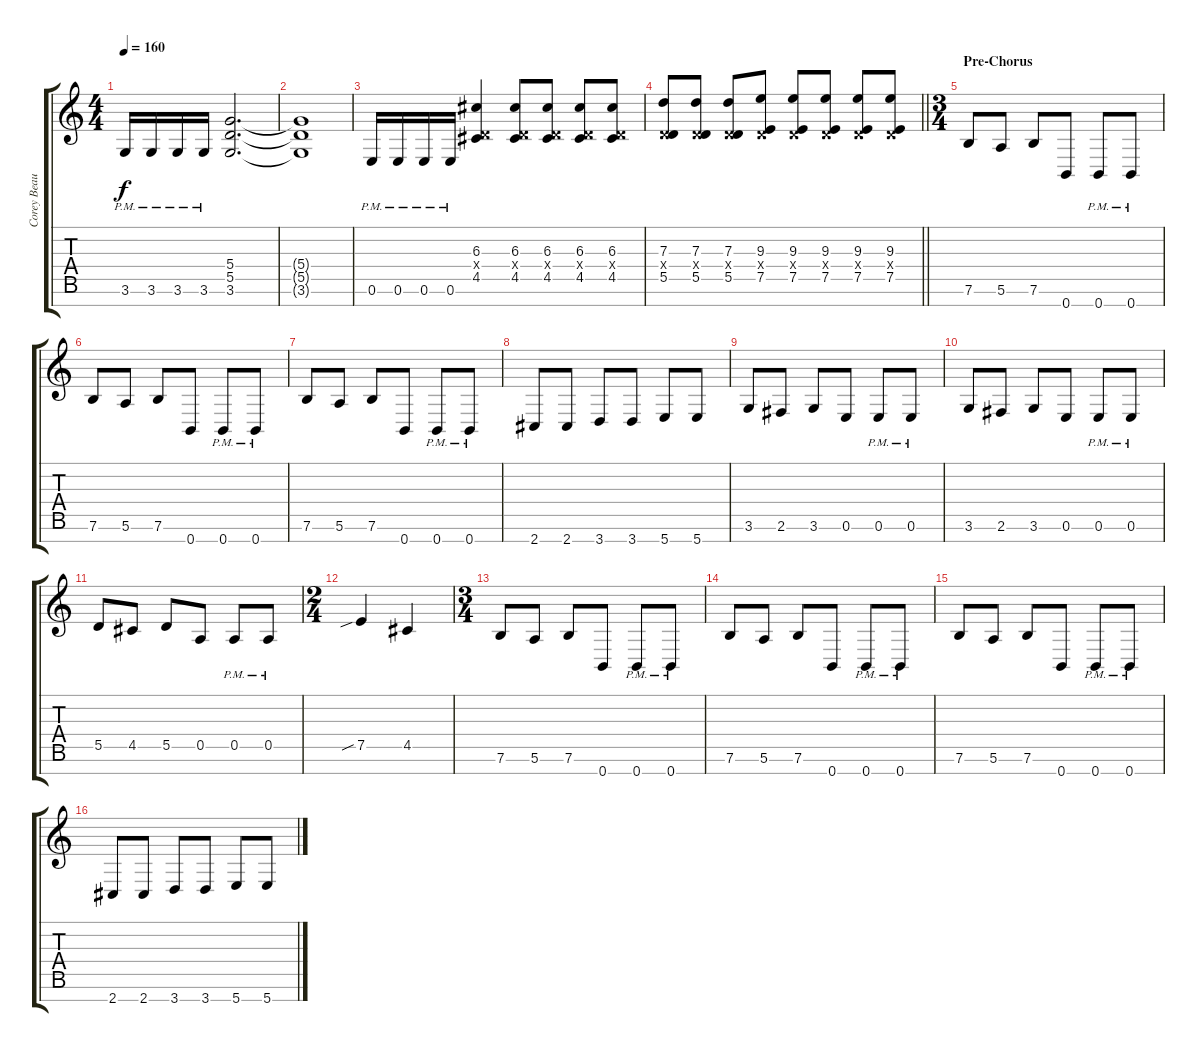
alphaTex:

\track ("Corey Beaulieu" "Corey Beau") {instrument distortionguitar}
\staff {score tabs}
\tuning (E4 B3 G3 D3 A2 E2 B1) {hide}
\ts (4 4)
\tempo 160
\clef g2
\ks c
3.6{pm}.16{dy f} 3.6{pm}.16 3.6{pm}.16 3.6{pm}.16 (5.4 5.5 3.6).2{d} |
(5.4{t} 5.5{t} 3.6{t}).1 |
0.6{pm}.16 0.6{pm}.16 0.6{pm}.16 0.6{pm}.16 (6.3 0.4{x} 4.5).4 (6.3 0.4{x} 4.5).8 (6.3 0.4{x} 4.5).8 (6.3 0.4{x} 4.5).8 (6.3 0.4{x} 4.5).8 |
\barLineRight lightlight
(7.3 0.4{x} 5.5).8 (7.3 0.4{x} 5.5).8 (7.3 0.4{x} 5.5).8 (9.3 0.4{x} 7.5).8 (9.3 0.4{x} 7.5).8 (9.3 0.4{x} 7.5).8 (9.3 0.4{x} 7.5).8 (9.3 0.4{x} 7.5).8 |
\ts (3 4)
\section ("" "Pre-Chorus")
7.6.8 5.6.8 7.6.8 0.7.8 0.7{pm}.8 0.7{pm}.8 |
7.6.8 5.6.8 7.6.8 0.7.8 0.7{pm}.8 0.7{pm}.8 |
7.6.8 5.6.8 7.6.8 0.7.8 0.7{pm}.8 0.7{pm}.8 |
2.7.8 2.7.8 3.7.8 3.7.8 5.7.8 5.7.8 |
3.6.8 2.6.8 3.6.8 0.6.8 0.6{pm}.8 0.6{pm}.8 |
3.6.8 2.6.8 3.6.8 0.6.8 0.6{pm}.8 0.6{pm}.8 |
5.5.8 4.5.8 5.5.8 0.5.8 0.5{pm}.8 0.5{pm}.8 |
\ts (2 4)
7.5{sib}.4 4.5.4 |
\ts (3 4)
7.6.8 5.6.8 7.6.8 0.7.8 0.7{pm}.8 0.7{pm}.8 |
7.6.8 5.6.8 7.6.8 0.7.8 0.7{pm}.8 0.7{pm}.8 |
7.6.8 5.6.8 7.6.8 0.7.8 0.7{pm}.8 0.7{pm}.8 |
2.7.8 2.7.8 3.7.8 3.7.8 5.7.8 5.7.8
